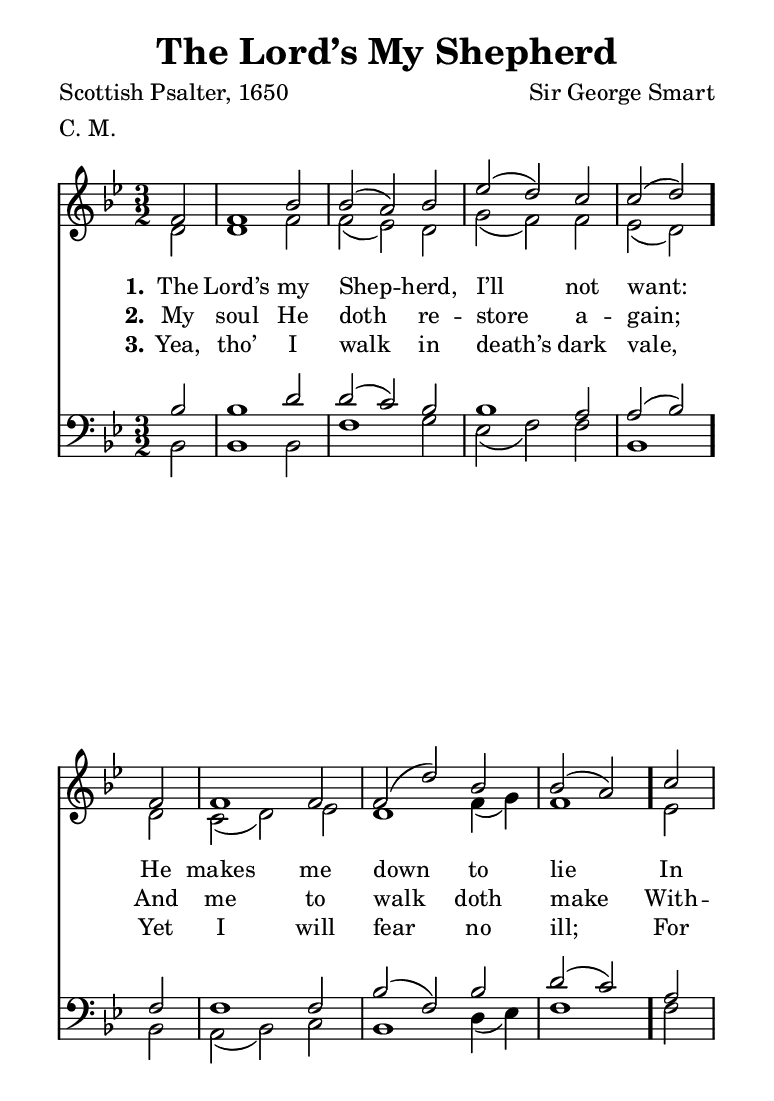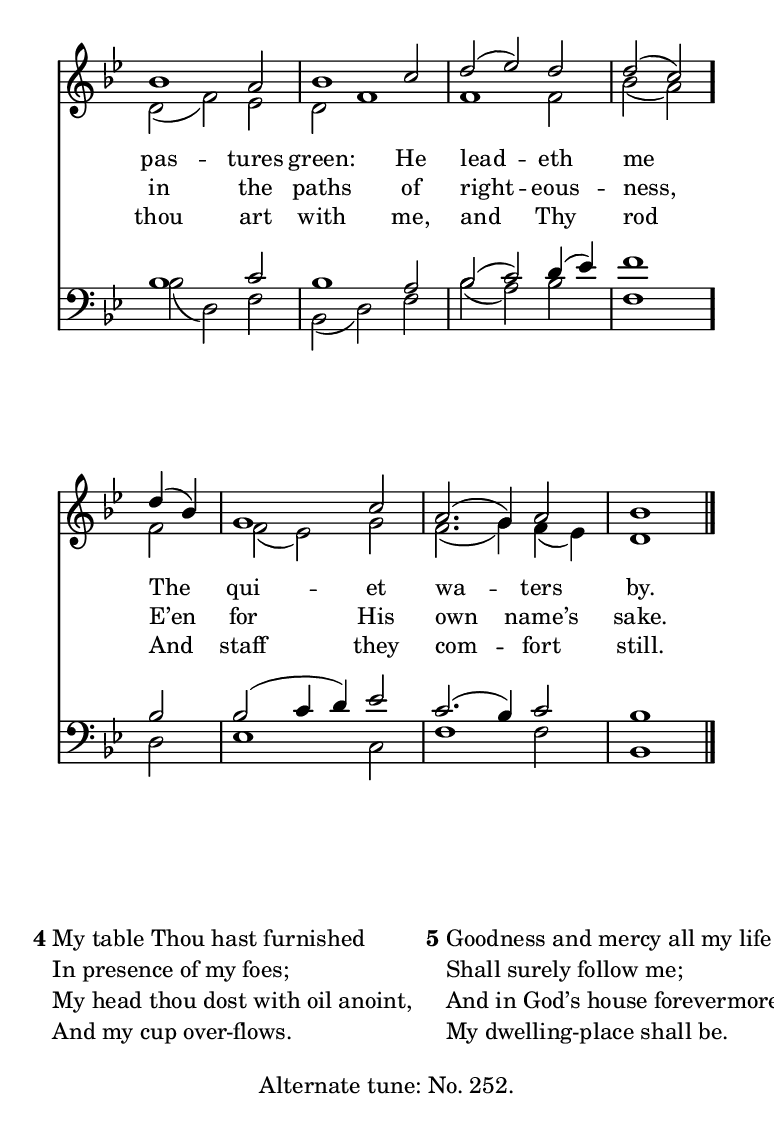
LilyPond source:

\include "common/global.ily"
\paper {
  \include "common/paper.ily"
  %ragged-bottom = ##t
  ragged-last-bottom = ##t
  %systems-per-page = ##f
  %page-count = ##f
  system-count = #(cond (is-eogsized 2) (#t #f))
}

\header{
  hymnnumber = "143"
  title = "The Lord’s My Shepherd"
  tunename = "Wiltshire"
  meter = "C. M."
  poet = "Scottish Psalter, 1650"
  composer = "Sir George Smart"
  %copyright = ""
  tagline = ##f
}

% for fermata in MIDI
ta = { \tempo 2=80 }
tb = { \tempo 2=40 }

global = {
  \include "common/overrides.ily"
  \override Staff.TimeSignature.style = #'numbered
  \time 3/2
  \override Score.MetronomeMark.transparent = ##t % hide all fermata changes too
  \ta
  \key bes \major
  \partial 2
  \autoBeamOff
}

notesSoprano = {
\global
\relative c' {

  f2 | f1 bes2 | bes( a) bes | ees( d) c | c( d)
  f,2 | f1 f2 | f( d') bes | bes( a)
  c2 | bes1 a2 | bes1 c2 | d( ees) d | d( c)
  d4( bes) | g1 c2 | a2.( g4) a2 | bes1
  \bar "|."

}
}

notesAlto = {
\global
\relative e' {

  d2 | d1 f2 | f( ees) d | g( f) f | ees( d)
  d2 | c( d) ees | d1 f4( g) | f1
  ees2 | d( f) ees | d f1 | f1 f2 | bes( a)
  f2 | f( ees) g | f2.( g4) f4( ees) | d1

}
}

notesTenor = {
\global
\relative a {

  bes2 | bes1 d2 | d( c) bes | bes1 a2 | a( bes)
  f2 | f1 f2 | bes( f) bes | d( c)
  a2 | bes1 c2 | bes1 a2 | bes2( c) d4( ees) | f1
  bes,2 | bes( c4 d) ees2 | c2.( bes4) c2 | bes1

}
}

notesBass = {
\global
\relative f, {

  bes2 | bes1 bes2 | f'1 g2 | ees( f) f | bes,1
  bes2 | a( bes) c | bes1 d4( ees) | f1
  f2 | bes( d,) f | bes,( d) f | bes( a) bes | f1
  d2 | ees1 c2 | f1 f2 | bes,1

}
}

wordsA = \lyricmode {
\set stanza = "1."

The Lord’s my Shep -- herd, I’ll not want: \bar "."
He makes me down to lie \bar "."
In pas -- tures green: He lead -- eth me \bar "."
The qui -- et wa -- ters by. \bar "."

}

wordsB = \lyricmode {
\set stanza = "2."

My soul He doth re -- store a -- gain;
And me to walk doth make
With -- in the paths of right -- eous -- ness,
E’en for His own name’s sake.

}

wordsC = \lyricmode {
\set stanza = "3."

Yea, tho’ I walk in death’s dark vale,
Yet I will fear no ill;
For thou art with me, and Thy rod
And staff they com -- fort still.

}

wordsD = \markuplist {

\line { My table Thou hast furnished }
\line { In presence of my foes; }
\line { My head thou dost with oil anoint, }
\line { And my cup over-flows. }

}

wordsE = \markuplist {

\line { Goodness and mercy all my life }
\line { Shall surely follow me; }
\line { And in God’s house forevermore }
\line { My dwelling-place shall be. }

}

\score {
  \context ChoirStaff <<
    \context Staff = upper <<
      \set ChoirStaff.systemStartDelimiter = #'SystemStartBar
      \context Voice  = sopranos { \voiceOne << \notesSoprano >> }
      \context Voice  = altos { \voiceTwo << \notesAlto >> }
      \context Lyrics = one   \lyricsto sopranos \wordsA
      \context Lyrics = two   \lyricsto sopranos \wordsB
      \context Lyrics = three \lyricsto sopranos \wordsC
    >>
    \context Staff = men <<
      \clef bass
      \context Voice  = tenors { \voiceOne << \notesTenor >> }
      \context Voice  = basses { \voiceTwo << \notesBass >> }
    >>
  >>
  \layout {
    \include "common/layout.ily"
  }
  \midi{
    \include "common/midi.ily"
  }
}

\noPageBreak

\markup { \fill-line {
  \hspace #0.1
  \line{ \bold 4 \column { \wordsD } }
  \hspace #0.1
  \line{ \bold 5 \column { \wordsE } }
  \hspace #0.1
} }

\noPageBreak

\markup { \vspace #1.4 \fill-line { \line { Alternate tune: No. 252. } } }

\version "2.19.49"  % necessary for upgrading to future LilyPond versions.

% vi:set et ts=2 sw=2 ai nocindent syntax=lilypond:
